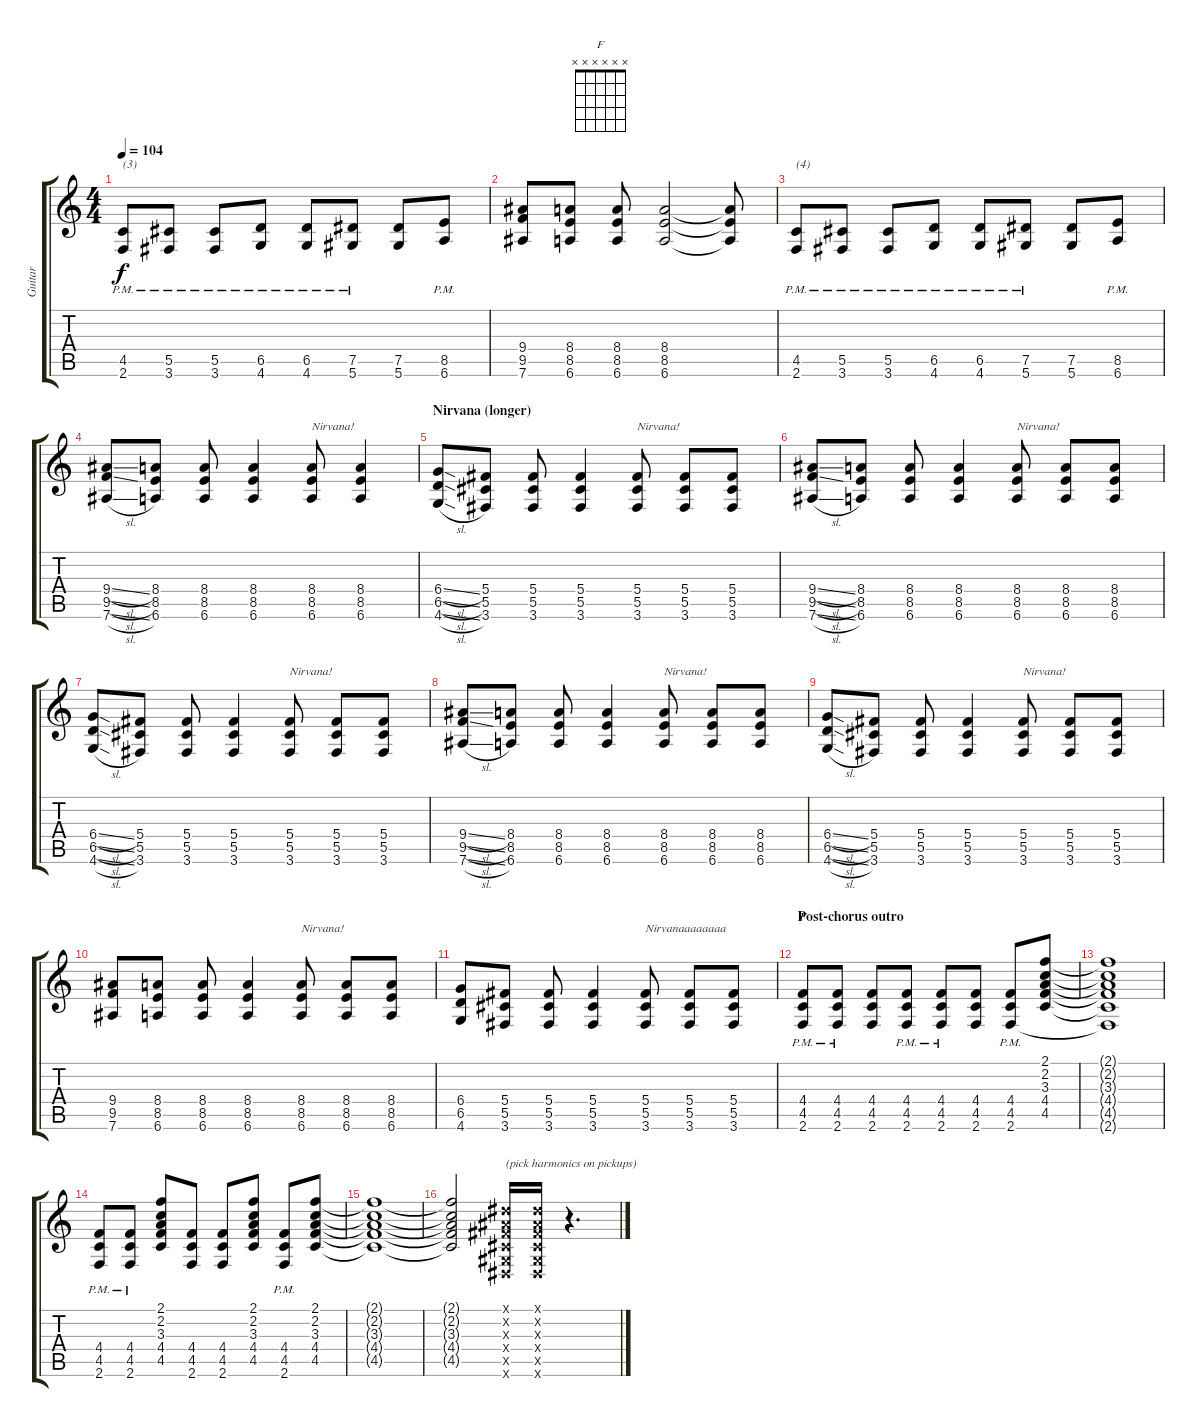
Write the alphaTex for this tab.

\track ("Guitar" "Guitar") {instrument distortionguitar}
\staff {score tabs}
\tuning (Eb4 Bb3 Gb3 Db3 Ab2 Eb2) {hide}
\chord ("F" x x x x x x)
\ts (4 4)
\tempo 104
\clef g2
\ks c
(4.5{pm} 2.6{pm}).8{txt "(3)" dy f} (5.5{pm} 3.6{pm}).8 (5.5{pm} 3.6{pm}).8 (6.5{pm} 4.6{pm}).8 (6.5{pm} 4.6{pm}).8 (7.5{pm} 5.6{pm}).8 (7.5 5.6).8 (8.5{pm} 6.6{pm}).8 |
(9.4 9.5 7.6).8 (8.4 8.5 6.6).8 (8.4 8.5 6.6).8 (8.4 8.5 6.6).2 (8.4{t} 8.5{t} 6.6{t}).8 |
(4.5{pm} 2.6{pm}).8{txt "(4)"} (5.5{pm} 3.6{pm}).8 (5.5{pm} 3.6{pm}).8 (6.5{pm} 4.6{pm}).8 (6.5{pm} 4.6{pm}).8 (7.5{pm} 5.6{pm}).8 (7.5 5.6).8 (8.5{pm} 6.6{pm}).8 |
(9.4{sl} 9.5{sl} 7.6{sl}).8 (8.4 8.5 6.6).8 (8.4 8.5 6.6).8 (8.4 8.5 6.6).4 (8.4 8.5 6.6).8{txt "Nirvana!"} (8.4 8.5 6.6).4 |
\section ("" "Nirvana (longer)")
(6.4{sl} 6.5{sl} 4.6{sl}).8 (5.4 5.5 3.6).8 (5.4 5.5 3.6).8 (5.4 5.5 3.6).4 (5.4 5.5 3.6).8{txt "Nirvana!"} (5.4 5.5 3.6).8 (5.4 5.5 3.6).8 |
(9.4{sl} 9.5{sl} 7.6{sl}).8 (8.4 8.5 6.6).8 (8.4 8.5 6.6).8 (8.4 8.5 6.6).4 (8.4 8.5 6.6).8{txt "Nirvana!"} (8.4 8.5 6.6).8 (8.4 8.5 6.6).8 |
(6.4{sl} 6.5{sl} 4.6{sl}).8 (5.4 5.5 3.6).8 (5.4 5.5 3.6).8 (5.4 5.5 3.6).4 (5.4 5.5 3.6).8{txt "Nirvana!"} (5.4 5.5 3.6).8 (5.4 5.5 3.6).8 |
(9.4{sl} 9.5{sl} 7.6{sl}).8 (8.4 8.5 6.6).8 (8.4 8.5 6.6).8 (8.4 8.5 6.6).4 (8.4 8.5 6.6).8{txt "Nirvana!"} (8.4 8.5 6.6).8 (8.4 8.5 6.6).8 |
(6.4{sl} 6.5{sl} 4.6{sl}).8 (5.4 5.5 3.6).8 (5.4 5.5 3.6).8 (5.4 5.5 3.6).4 (5.4 5.5 3.6).8{txt "Nirvana!"} (5.4 5.5 3.6).8 (5.4 5.5 3.6).8 |
(9.4 9.5 7.6).8 (8.4 8.5 6.6).8 (8.4 8.5 6.6).8 (8.4 8.5 6.6).4 (8.4 8.5 6.6).8{txt "Nirvana!"} (8.4 8.5 6.6).8 (8.4 8.5 6.6).8 |
(6.4 6.5 4.6).8 (5.4 5.5 3.6).8 (5.4 5.5 3.6).8 (5.4 5.5 3.6).4 (5.4 5.5 3.6).8{txt "Nirvanaaaaaaaa"} (5.4 5.5 3.6).8 (5.4 5.5 3.6).8 |
\section ("" "Post-chorus outro")
(4.4{pm} 4.5{pm} 2.6{pm}).8{ch "F"} (4.4{pm} 4.5{pm} 2.6{pm}).8 (4.4 4.5 2.6).8 (4.4{pm} 4.5{pm} 2.6{pm}).8 (4.4{pm} 4.5{pm} 2.6{pm}).8 (4.4 4.5 2.6).8 (4.4{pm} 4.5{pm} 2.6{pm}).8 (2.1 2.2 3.3 4.4 4.5).8 |
(2.1{t} 2.2{t} 3.3{t} 4.4{t} 4.5{t} 2.6{t}).1 |
(4.4{pm} 4.5{pm} 2.6{pm}).8 (4.4{pm} 4.5{pm} 2.6{pm}).8 (2.1 2.2 3.3 4.4 4.5).8 (4.4 4.5 2.6).8 (4.4 4.5 2.6).8 (2.1 2.2 3.3 4.4 4.5).8 (4.4{pm} 4.5{pm} 2.6{pm}).8 (2.1 2.2 3.3 4.4 4.5).8 |
(2.1{t} 2.2{t} 3.3{t} 4.4{t} 4.5{t}).1 |
(2.1{t} 2.2{t} 3.3{t} 4.4{t} 4.5{t}).2 (0.1{x} 0.2{x} 0.3{x} 0.4{x} 0.5{x} 0.6{x}).16{txt "(pick harmonics on pickups)"} (0.1{x} 0.2{x} 0.3{x} 0.4{x} 0.5{x} 0.6{x}).16 r.4{d}
